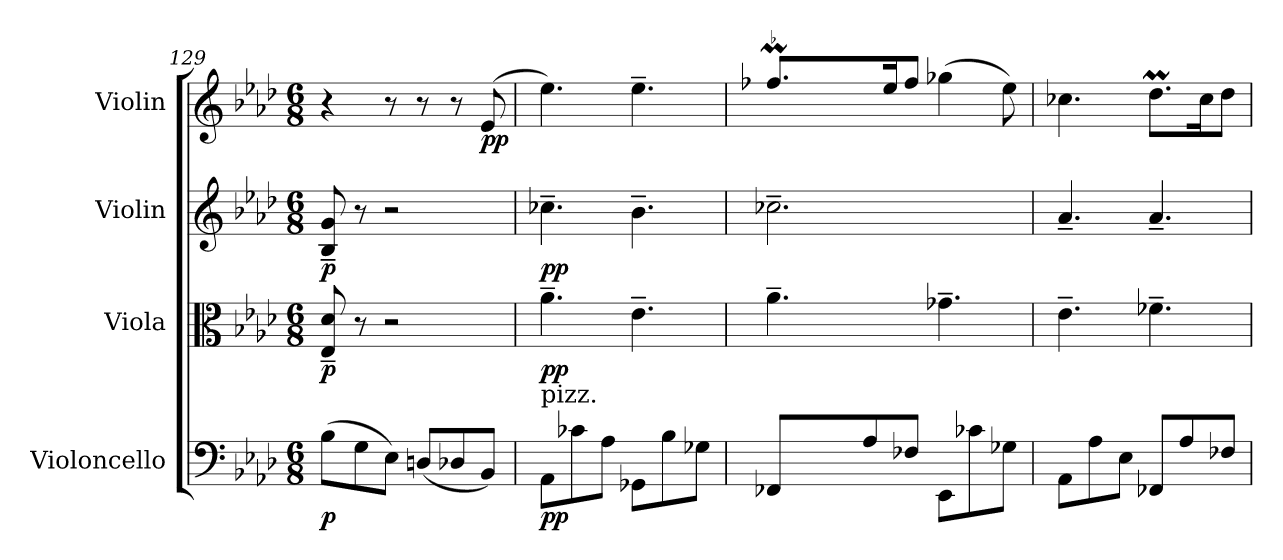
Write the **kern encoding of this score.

**kern	**dynam	**kern	**dynam	**kern	**dynam	**kern	**dynam
*part4	*part4	*part3	*part3	*part2	*part2	*part1	*part1
*staff4	*staff4	*staff3	*staff3	*staff2	*staff2	*staff1	*staff1
*I"Violoncello	*	*I"Viola	*	*I"Violin	*	*I"Violin	*
*I'Vc.	*	*I'Vla.	*	*I'Vln.	*	*I'Vln.	*
*clefF4	*	*clefC3	*	*clefG2	*	*clefG2	*
*k[b-e-a-d-]	*	*k[b-e-a-d-]	*	*k[b-e-a-d-]	*	*k[b-e-a-d-]	*
*M6/8	*	*M6/8	*	*M6/8	*	*M6/8	*
=129	=129	=129	=129	=129	=129	=129	=129
!	!LO:DY:b	!	!LO:DY:b	!	!LO:DY:b	!	!
(>8B-\L	p	8E-/~ 8d-/~	p	8B-/~ 8g/~	p	4r	.
8G\	.	8r	.	8r	.	.	.
8E-\J)	.	2r	.	2r	.	8r	.
(<8Dn/L	.	.	.	.	.	8r	.
8D-X/	.	.	.	.	.	8r	.
!	!	!	!	!	!	!	!LO:DY:b
8BB-/J)	.	.	.	.	.	(>8e-/	pp
!!LO:LB:g=z
=130	=130	=130	=130	=130	=130	=130	=130
!LO:TX:a:t=pizz.	!	!	!	!	!	!	!
!	!LO:DY:b	!	!LO:DY:b	!	!LO:DY:b	!	!
8AA-\L	pp	4.a-~\	pp	4.cc-X~\	pp	4.ee-\)	.
8c-X\	.	.	.	.	.	.	.
8A-\J	.	.	.	.	.	.	.
8GG-X\L	.	4.e-~\	.	4.b-~\	.	4.ee-~\	.
8B-\	.	.	.	.	.	.	.
8G-X\J	.	.	.	.	.	.	.
=131	=131	=131	=131	=131	=131	=131	=131
*	*	*	*	*	*	*^	*
8FF-X/L	.	4.a-~\	.	2.cc-X~\	.	8.ff-XM/L	32ff-\LLLyy	.
.	.	.	.	.	.	.	32ff#X\JJyy	.
.	.	.	.	.	.	.	8ff-X\Jyy	.
8A-/	.	.	.	.	.	.	.	.
.	.	.	.	.	.	16ee-/K	16ryy	.
8F-X/J	.	.	.	.	.	8ff-/J	2ryy	.
8EE-\L	.	4.g-X~\	.	.	.	(>4gg-X\	.	.
8c-X\	.	.	.	.	.	.	.	.
8G-X\J	.	.	.	.	.	8ee-\)	.	.
*	*	*	*	*	*	*v	*v	*
=132	=132	=132	=132	=132	=132	=132	=132
8AA-\L	.	4.e-~\	.	4.a-~/	.	4.cc-X\	.
8A-\	.	.	.	.	.	.	.
8E-\J	.	.	.	.	.	.	.
8FF-X/L	.	4.f-X~\	.	4.a-~/	.	8.dd-M\L	.
8A-/	.	.	.	.	.	.	.
.	.	.	.	.	.	16cc-\K	.
8F-X/J	.	.	.	.	.	8dd-\J	.
=	=	=	=	=	=	=	=
*-	*-	*-	*-	*-	*-	*-	*-
